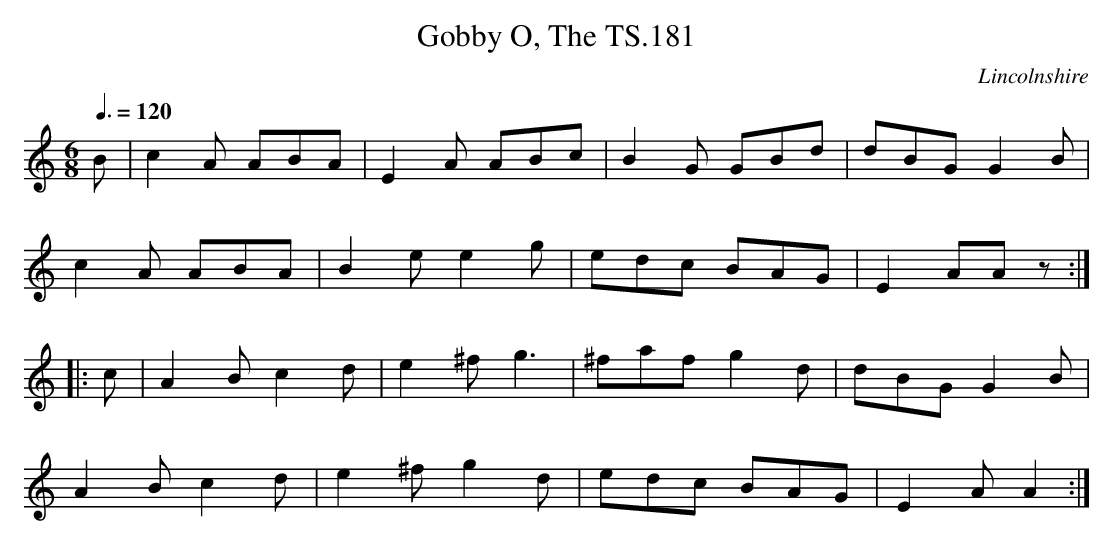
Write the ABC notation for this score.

X:1
T:Gobby O, The TS.181
L:1/8
M:6/8
O:Lincolnshire
Q:3/8=120
K:Am
B|c2A ABA|E2A ABc|B2G GBd|dBGG2B|!
c2A ABA|B2ee2g|edc BAG|E2AAz:|!
|:c|A2Bc2d|e2^fg3|^fafg2d|dBGG2B|!
A2Bc2d|e2^fg2d|edc BAG|E2AA2:|]
